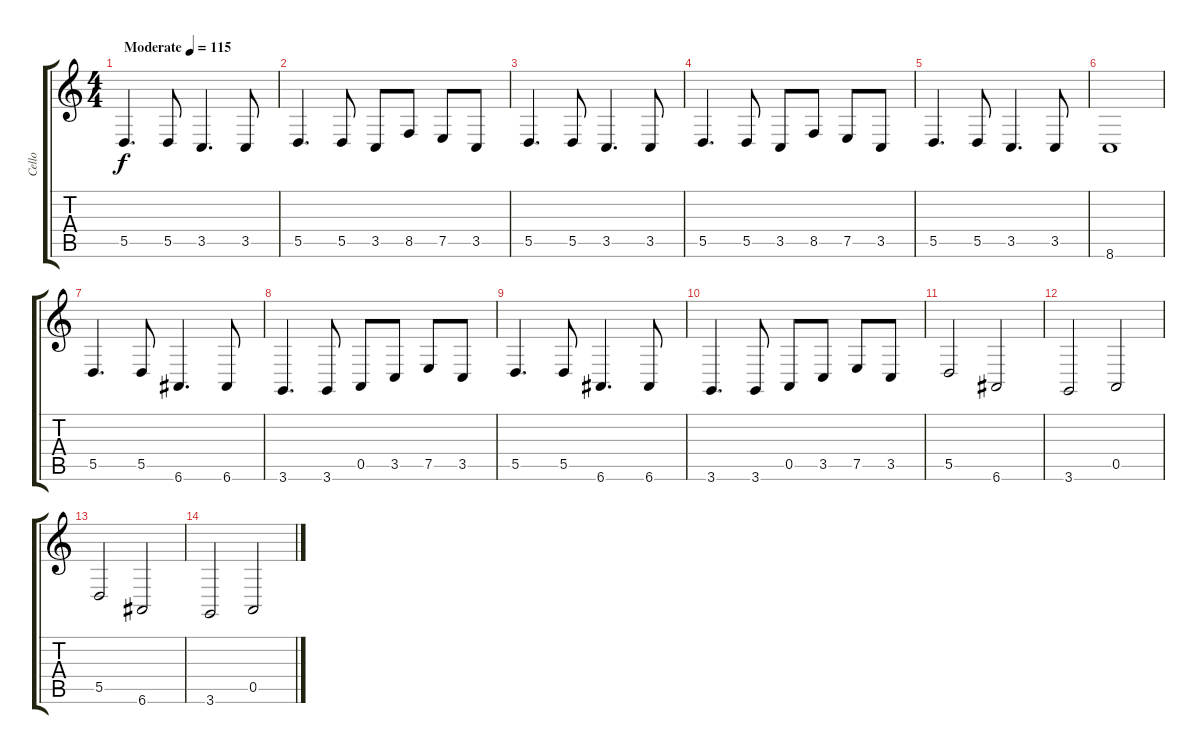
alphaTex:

\track ("Cello" "Cello") {instrument cello}
\staff {score tabs}
\tuning (E4 B3 G3 D3 A2 E2) {hide}
\ts (4 4)
\tempo (115 "Moderate")
\clef g2
\ks c
5.5.4{d dy f instrument cello} 5.5.8 3.5.4{d} 3.5.8 |
5.5.4{d} 5.5.8 3.5.8 8.5.8 7.5.8 3.5.8 |
5.5.4{d} 5.5.8 3.5.4{d} 3.5.8 |
5.5.4{d} 5.5.8 3.5.8 8.5.8 7.5.8 3.5.8 |
5.5.4{d} 5.5.8 3.5.4{d} 3.5.8 |
8.6.1 |
5.5.4{d} 5.5.8 6.6.4{d} 6.6.8 |
3.6.4{d} 3.6.8 0.5.8 3.5.8 7.5.8 3.5.8 |
5.5.4{d} 5.5.8 6.6.4{d} 6.6.8 |
3.6.4{d} 3.6.8 0.5.8 3.5.8 7.5.8 3.5.8 |
5.5.2 6.6.2 |
3.6.2 0.5.2 |
5.5.2 6.6.2 |
3.6.2 0.5.2
